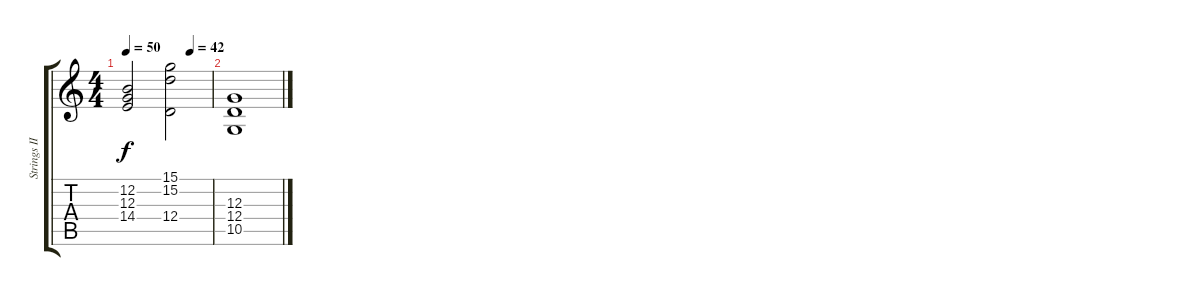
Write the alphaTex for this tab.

\track ("Strings II" "Strings II") {instrument stringensemble2}
\staff {score tabs}
\tuning (E4 B3 G3 D3 A2 E2) {hide}
\ts (4 4)
\tempo 50
\tempo (42 0.75)
\clef g2
\ks c
(12.2 12.3 14.4).2{dy f} (15.1 15.2 12.4).2 |
(12.3 12.4 10.5).1
